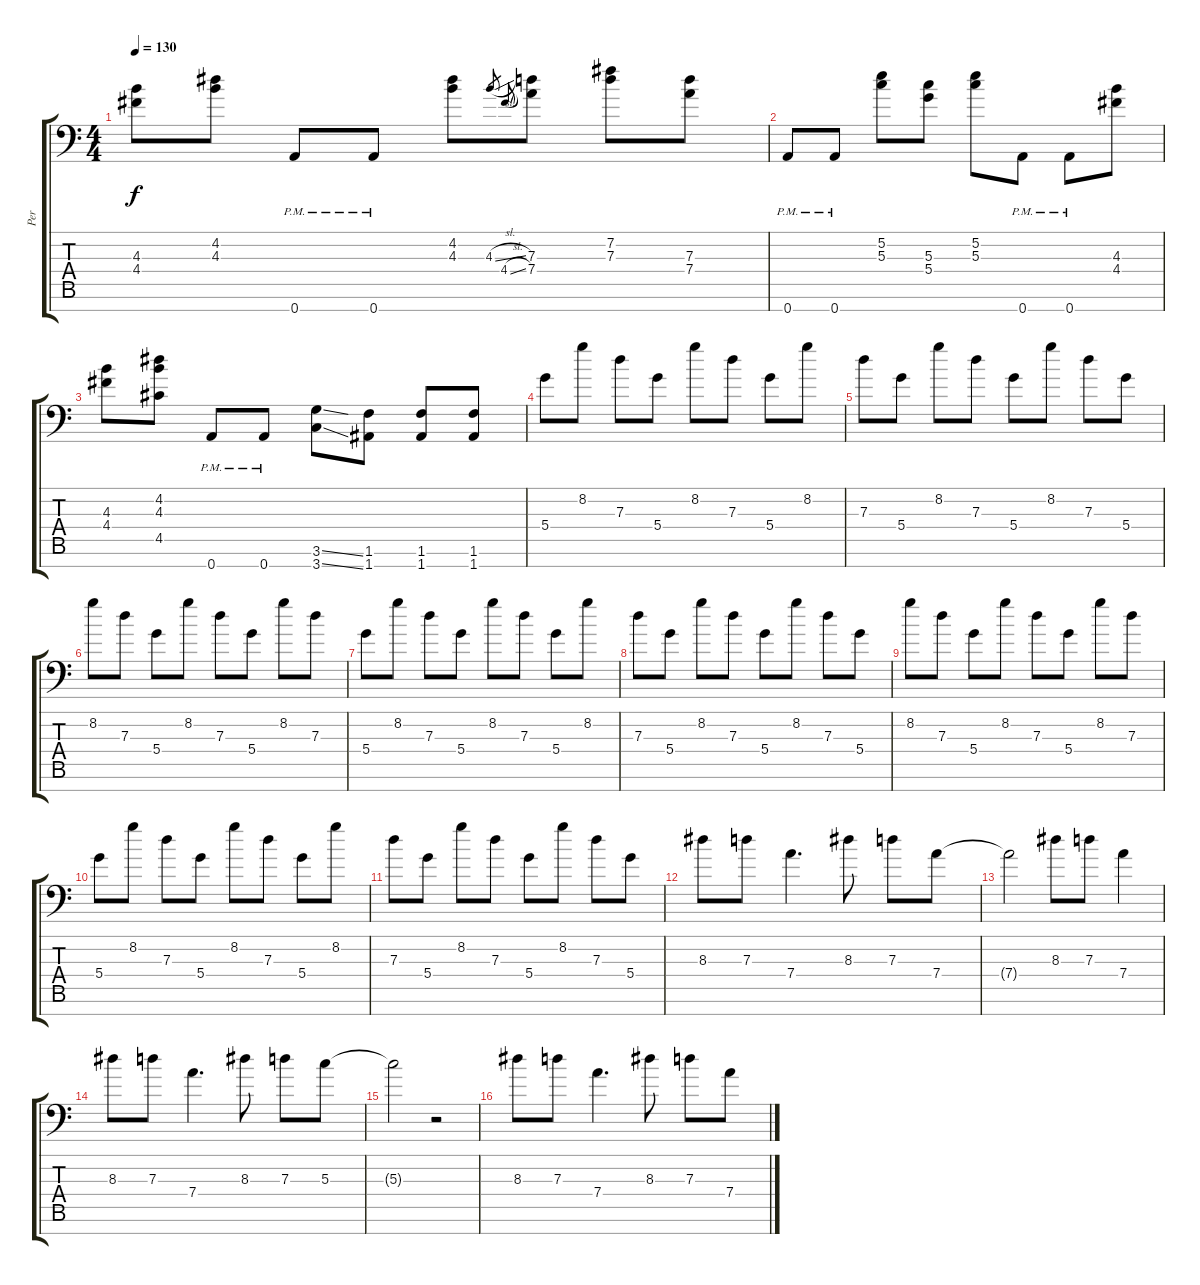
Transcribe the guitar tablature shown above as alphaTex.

\track ("Per" "Per") {instrument distortionguitar}
\staff {score tabs}
\tuning (E4 B3 G3 D3 A2 E2 A1) {hide}
\ts (4 4)
\tempo 130
\clef f4
\ks c
(4.3 4.4).8{dy f} (4.2 4.3).8 0.7{pm}.8 0.7{pm}.8 (4.2 4.3).8 4.3{sl}.16{gr} 4.4{sl}.16{gr onbeat} (7.3 7.4).8 (7.2 7.3).8 (7.3 7.4).8 |
0.7{pm}.8 0.7{pm}.8 (5.2 5.3).8 (5.3 5.4).8 (5.2 5.3).8 0.7{pm}.8 0.7{pm}.8 (4.3 4.4).8 |
(4.3 4.4).8 (4.2 4.3 4.5).8 0.7{pm}.8 0.7{pm}.8 (3.6{ss} 3.7{ss}).8 (1.6 1.7).8 (1.6 1.7).8 (1.6 1.7).8 |
5.4.8 8.2.8 7.3.8 5.4.8 8.2.8 7.3.8 5.4.8 8.2.8 |
7.3.8 5.4.8 8.2.8 7.3.8 5.4.8 8.2.8 7.3.8 5.4.8 |
8.2.8 7.3.8 5.4.8 8.2.8 7.3.8 5.4.8 8.2.8 7.3.8 |
5.4.8 8.2.8 7.3.8 5.4.8 8.2.8 7.3.8 5.4.8 8.2.8 |
7.3.8 5.4.8 8.2.8 7.3.8 5.4.8 8.2.8 7.3.8 5.4.8 |
8.2.8 7.3.8 5.4.8 8.2.8 7.3.8 5.4.8 8.2.8 7.3.8 |
5.4.8 8.2.8 7.3.8 5.4.8 8.2.8 7.3.8 5.4.8 8.2.8 |
7.3.8 5.4.8 8.2.8 7.3.8 5.4.8 8.2.8 7.3.8 5.4.8 |
8.3.8 7.3.8 7.4.4{d} 8.3.8 7.3.8 7.4.8 |
7.4{t}.2 8.3.8 7.3.8 7.4.4 |
8.3.8 7.3.8 7.4.4{d} 8.3.8 7.3.8 5.3.8 |
5.3{t}.2 r.2 |
8.3.8 7.3.8 7.4.4{d} 8.3.8 7.3.8 7.4.8
